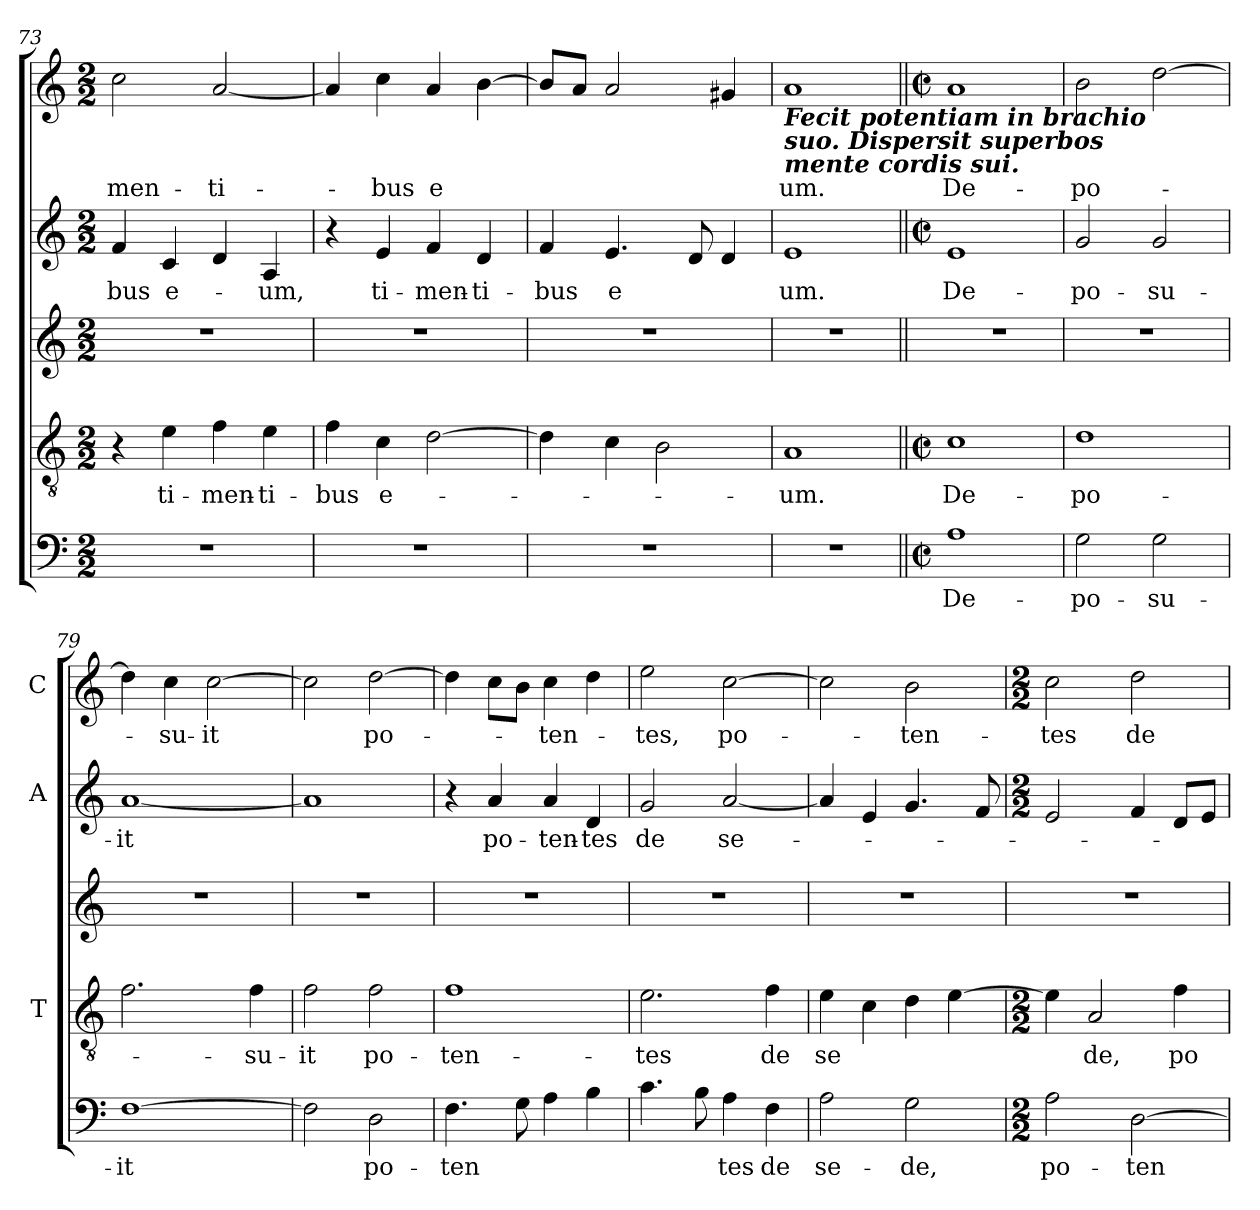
**kern	**text	**kern	**text	**kern	**kern	**text	**kern	**text
*part5	*part5	*part4	*part4	*part3	*part2	*part2	*part1	*part1
*staff5	*staff5	*staff4	*staff4	*staff3	*staff2	*staff2	*staff1	*staff1
*	*	*I'T	*	*	*I'A	*	*I'C	*
*clefF4	*	*clefGv2	*	*clefG2	*clefG2	*	*clefG2	*
*k[]	*	*k[]	*	*k[]	*k[]	*	*k[]	*
*C:	*	*C:	*	*C:	*C:	*	*C:	*
*M2/2	*	*M2/2	*	*M2/2	*M2/2	*	*M2/2	*
=73	=73	=73	=73	=73	=73	=73	=73	=73
!	!	!	!	!	!	!LO:LY:b	!	!LO:LY:b
1r	.	4r	.	1r	4f/	-bus	2cc\	-men-
!	!	!	!LO:LY:b	!	!	!LO:LY:b	!	!
.	.	4e\	ti-	.	4c/	e-	.	.
!	!	!	!LO:LY:b	!	!	!	!	!LO:LY:b
.	.	4f\	-men-	.	4d/	.	[2a/	-ti-
!	!	!	!LO:LY:b	!	!	!LO:LY:b	!	!
.	.	4e\	-ti-	.	4A/	-um,	.	.
!!LO:LB:g=z
=74	=74	=74	=74	=74	=74	=74	=74	=74
!	!	!	!LO:LY:b	!	!	!	!	!
1r	.	4f\	-­bus	1r	4r	.	4a/]	.
!	!	!	!LO:LY:b	!	!	!LO:LY:b	!	!LO:LY:b
.	.	4c\	e-	.	4e/	ti-	4cc\	-bus
!	!	!	!	!	!	!LO:LY:b	!	!LO:LY:b
.	.	[2d\	.	.	4f/	-men-	4a/	e
!	!	!	!	!	!	!LO:LY:b	!	!
.	.	.	.	.	4d/	-ti-	[4b\	.
=75	=75	=75	=75	=75	=75	=75	=75	=75
!	!	!	!	!	!	!LO:LY:b	!	!
1r	.	4d\]	.	1r	4f/	-bus	8b/L]	.
.	.	.	.	.	.	.	8a/J	.
!	!	!	!	!	!	!LO:LY:b	!	!
.	.	4c\	.	.	4.e/	e	2a/	.
.	.	2B\	.	.	.	.	.	.
.	.	.	.	.	8d/	.	.	.
.	.	.	.	.	4d/	.	4g#/	.
=76	=76	=76	=76	=76	=76	=76	=76	=76
!	!	!	!	!	!	!	!LO:TX:b:Bi:t=Fecit potentiam in brachio\nsuo. Dispersit superbos\nmente cordis sui.	!
!	!	!	!LO:LY:b	!	!	!LO:LY:b	!	!LO:LY:b
1r	.	1A	-um.	1r	1e	um.	1a	um.
!!LO:LB:g=z
=77||	=77||	=77||	=77||	=77||	=77||	=77||	=77||	=77||
*M2/2	*	*M2/2	*	*	*M2/2	*	*M2/2	*
*met(c|)	*	*met(c|)	*	*	*met(c|)	*	*met(c|)	*
!	!LO:LY:b	!	!LO:LY:b	!	!	!LO:LY:b	!	!LO:LY:b
1A	De-	1c	De-	1r	1e	De-	1a	De-
=78	=78	=78	=78	=78	=78	=78	=78	=78
!	!LO:LY:b	!	!LO:LY:b	!	!	!LO:LY:b	!	!LO:LY:b
2G\	-po-	1d	-po-	1r	2g/	-po-	2b\	-po-
!	!LO:LY:b	!	!	!	!	!LO:LY:b	!	!
2G\	-su-	.	.	.	2g/	-su-	[2dd\	.
=79	=79	=79	=79	=79	=79	=79	=79	=79
!	!LO:LY:b	!	!	!	!	!LO:LY:b	!	!
[1F	-it	2.f\	.	1r	[1a	-it	4dd\]	.
!	!	!	!	!	!	!	!	!LO:LY:b
.	.	.	.	.	.	.	4cc\	-su-
!	!	!	!	!	!	!	!	!LO:LY:b
.	.	.	.	.	.	.	[2cc\	-it
!	!	!	!LO:LY:b	!	!	!	!	!
.	.	4f\	-su-	.	.	.	.	.
=80	=80	=80	=80	=80	=80	=80	=80	=80
!	!	!	!LO:LY:b	!	!	!	!	!
2F\]	.	2f\	-it	1r	1a]	.	2cc\]	.
!	!LO:LY:b	!	!LO:LY:b	!	!	!	!	!LO:LY:b
2D\	po-	2f\	po-	.	.	.	[2dd\	po-
=81	=81	=81	=81	=81	=81	=81	=81	=81
!	!LO:LY:b	!	!LO:LY:b	!	!	!	!	!
4.F\	-ten	1f	-ten-	1r	4r	.	4dd\]	.
!	!	!	!	!	!	!LO:LY:b	!	!
.	.	.	.	.	4a/	po-	8cc\L	.
8G\	.	.	.	.	.	.	8b\J	.
!	!	!	!	!	!	!LO:LY:b	!	!LO:LY:b
4A\	.	.	.	.	4a/	-ten-	4cc\	-ten-
!	!	!	!	!	!	!LO:LY:b	!	!
4B\	.	.	.	.	4d/	-tes	4dd\	.
=82	=82	=82	=82	=82	=82	=82	=82	=82
!	!	!	!LO:LY:b	!	!	!LO:LY:b	!	!LO:LY:b
4.c\	.	2.e\	-tes	1r	2g/	de	2ee\	-tes,
8B\	.	.	.	.	.	.	.	.
!	!LO:LY:b	!	!	!	!	!LO:LY:b	!	!LO:LY:b
4A\	tes	.	.	.	[2a/	se-	[2cc\	po-
!	!LO:LY:b	!	!LO:LY:b	!	!	!	!	!
4F\	de	4f\	de	.	.	.	.	.
=83	=83	=83	=83	=83	=83	=83	=83	=83
!	!LO:LY:b	!	!LO:LY:b	!	!	!	!	!
2A\	se-	4e\	se	1r	4a/]	.	2cc\]	.
.	.	4c\	.	.	4e/	.	.	.
!	!LO:LY:b	!	!	!	!	!	!	!LO:LY:b
2G\	-de,	4d\	.	.	4.g/	.	2b\	-ten-
.	.	[4e\	.	.	.	.	.	.
.	.	.	.	.	8f/	.	.	.
!!LO:PB:g=z
=84	=84	=84	=84	=84	=84	=84	=84	=84
*M2/2	*	*M2/2	*	*	*M2/2	*	*M2/2	*
!	!LO:LY:b	!	!	!	!	!	!	!LO:LY:b
2A\	po-	4e\]	.	1r	2e/	.	2cc\	-­tes
!	!	!	!LO:LY:b	!	!	!	!	!
.	.	2A/	de,	.	.	.	.	.
!	!LO:LY:b	!	!	!	!	!	!	!LO:LY:b
[2D\	-ten-	.	.	.	4f/	.	2dd\	de
!	!	!	!LO:LY:b	!	!	!	!	!
.	.	4f\	po-	.	8d/L	.	.	.
.	.	.	.	.	8e/J	.	.	.
=	=	=	=	=	=	=	=	=
*-	*-	*-	*-	*-	*-	*-	*-	*-
